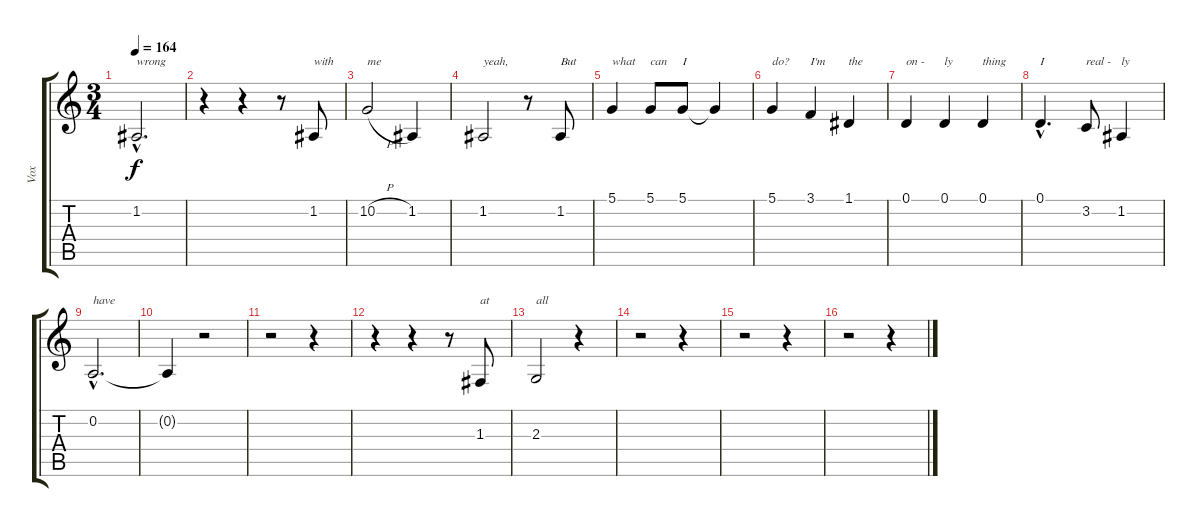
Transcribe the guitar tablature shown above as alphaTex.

\track ("Vox" "Vox") {instrument drawbarorgan}
\staff {score tabs}
\tuning (D4 A3 F3 C3 G2 D2) {hide}
\ts (3 4)
\tempo 164
\clef g2
\ks c
1.2{hac}.2{d txt "wrong" dy f} |
r.4 r.4 r.8 1.2.8{txt "with"} |
10.2{h}.2{txt "me"} 1.2.4 |
1.2.2{txt "yeah,"} r.8 1.2.8{txt "But"} |
5.1.4{txt "what"} 5.1.8{txt "can"} 5.1.8{txt "I"} 5.1{t}.4 |
5.1.4{txt "do?"} 3.1.4{txt "I'm"} 1.1.4{txt "the"} |
0.1.4{txt "on - "} 0.1.4{txt "ly"} 0.1.4{txt "thing"} |
0.1{hac}.4{d txt "I"} 3.2.8{txt "real - "} 1.2.4{txt "ly"} |
0.2{hac}.2{d txt "have"} |
0.2{t}.4 r.2 |
r.2 r.4 |
r.4 r.4 r.8 1.3.8{txt "at"} |
2.3.2{txt "all"} r.4 |
r.2 r.4 |
r.2 r.4 |
r.2 r.4
